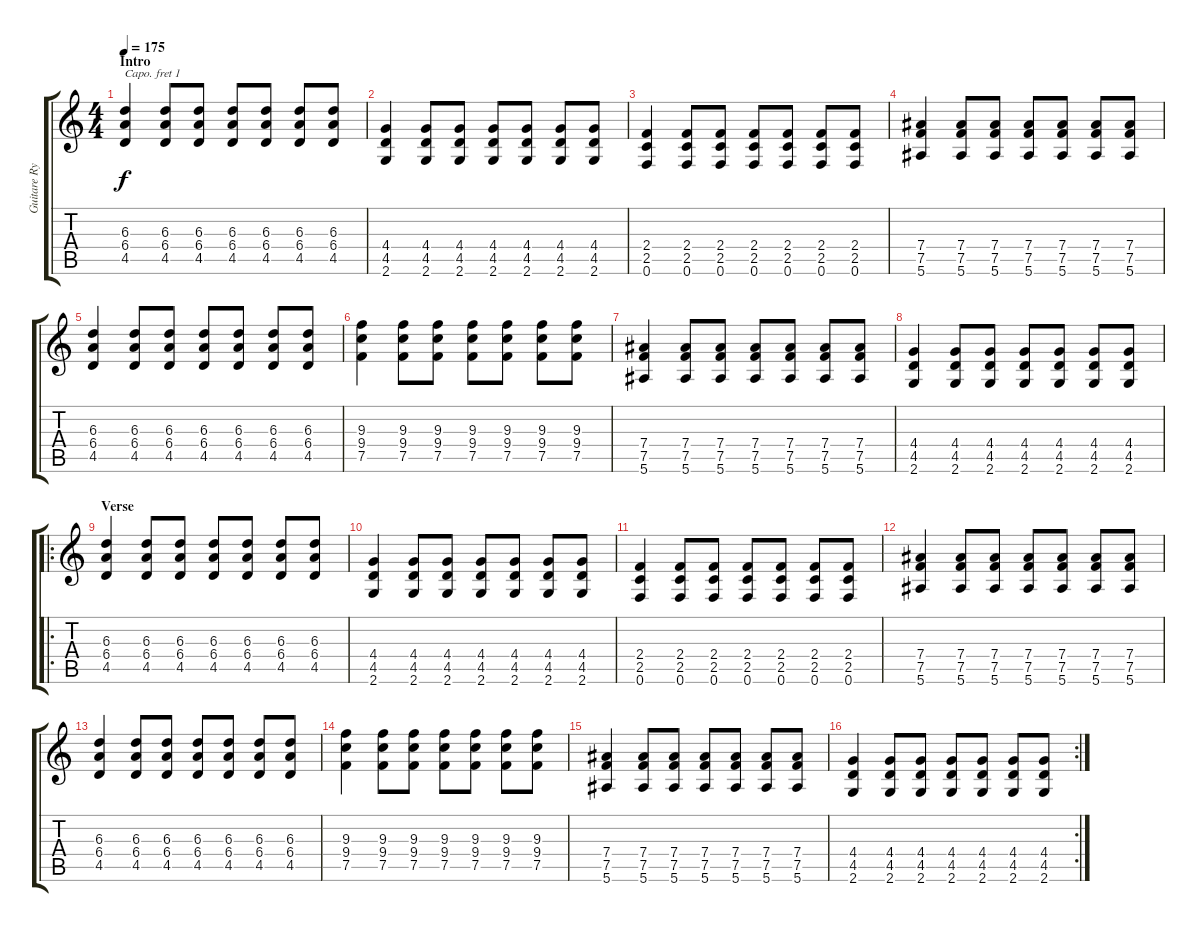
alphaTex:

\track ("Guitare Rythmique" "Guitare Ry") {instrument distortionguitar}
\staff {score tabs}
\capo 1
\tuning (E4 B3 G3 D3 A2 E2) {hide}
\ts (4 4)
\section ("" "Intro")
\tempo 175
\clef g2
\ks c
(6.3 6.4 4.5).4{dy f instrument distortionguitar} (6.3 6.4 4.5).8 (6.3 6.4 4.5).8 (6.3 6.4 4.5).8 (6.3 6.4 4.5).8 (6.3 6.4 4.5).8 (6.3 6.4 4.5).8 |
(4.4 4.5 2.6).4 (4.4 4.5 2.6).8 (4.4 4.5 2.6).8 (4.4 4.5 2.6).8 (4.4 4.5 2.6).8 (4.4 4.5 2.6).8 (4.4 4.5 2.6).8 |
(2.4 2.5 0.6).4 (2.4 2.5 0.6).8 (2.4 2.5 0.6).8 (2.4 2.5 0.6).8 (2.4 2.5 0.6).8 (2.4 2.5 0.6).8 (2.4 2.5 0.6).8 |
(7.4 7.5 5.6).4 (7.4 7.5 5.6).8 (7.4 7.5 5.6).8 (7.4 7.5 5.6).8 (7.4 7.5 5.6).8 (7.4 7.5 5.6).8 (7.4 7.5 5.6).8 |
(6.3 6.4 4.5).4 (6.3 6.4 4.5).8 (6.3 6.4 4.5).8 (6.3 6.4 4.5).8 (6.3 6.4 4.5).8 (6.3 6.4 4.5).8 (6.3 6.4 4.5).8 |
(9.3 9.4 7.5).4 (9.3 9.4 7.5).8 (9.3 9.4 7.5).8 (9.3 9.4 7.5).8 (9.3 9.4 7.5).8 (9.3 9.4 7.5).8 (9.3 9.4 7.5).8 |
(7.4 7.5 5.6).4 (7.4 7.5 5.6).8 (7.4 7.5 5.6).8 (7.4 7.5 5.6).8 (7.4 7.5 5.6).8 (7.4 7.5 5.6).8 (7.4 7.5 5.6).8 |
(4.4 4.5 2.6).4 (4.4 4.5 2.6).8 (4.4 4.5 2.6).8 (4.4 4.5 2.6).8 (4.4 4.5 2.6).8 (4.4 4.5 2.6).8 (4.4 4.5 2.6).8 |
\ro
\section ("" "Verse")
(6.3 6.4 4.5).4 (6.3 6.4 4.5).8 (6.3 6.4 4.5).8 (6.3 6.4 4.5).8 (6.3 6.4 4.5).8 (6.3 6.4 4.5).8 (6.3 6.4 4.5).8 |
(4.4 4.5 2.6).4 (4.4 4.5 2.6).8 (4.4 4.5 2.6).8 (4.4 4.5 2.6).8 (4.4 4.5 2.6).8 (4.4 4.5 2.6).8 (4.4 4.5 2.6).8 |
(2.4 2.5 0.6).4 (2.4 2.5 0.6).8 (2.4 2.5 0.6).8 (2.4 2.5 0.6).8 (2.4 2.5 0.6).8 (2.4 2.5 0.6).8 (2.4 2.5 0.6).8 |
(7.4 7.5 5.6).4 (7.4 7.5 5.6).8 (7.4 7.5 5.6).8 (7.4 7.5 5.6).8 (7.4 7.5 5.6).8 (7.4 7.5 5.6).8 (7.4 7.5 5.6).8 |
(6.3 6.4 4.5).4 (6.3 6.4 4.5).8 (6.3 6.4 4.5).8 (6.3 6.4 4.5).8 (6.3 6.4 4.5).8 (6.3 6.4 4.5).8 (6.3 6.4 4.5).8 |
(9.3 9.4 7.5).4 (9.3 9.4 7.5).8 (9.3 9.4 7.5).8 (9.3 9.4 7.5).8 (9.3 9.4 7.5).8 (9.3 9.4 7.5).8 (9.3 9.4 7.5).8 |
(7.4 7.5 5.6).4 (7.4 7.5 5.6).8 (7.4 7.5 5.6).8 (7.4 7.5 5.6).8 (7.4 7.5 5.6).8 (7.4 7.5 5.6).8 (7.4 7.5 5.6).8 |
\rc 2
(4.4 4.5 2.6).4 (4.4 4.5 2.6).8 (4.4 4.5 2.6).8 (4.4 4.5 2.6).8 (4.4 4.5 2.6).8 (4.4 4.5 2.6).8 (4.4 4.5 2.6).8
